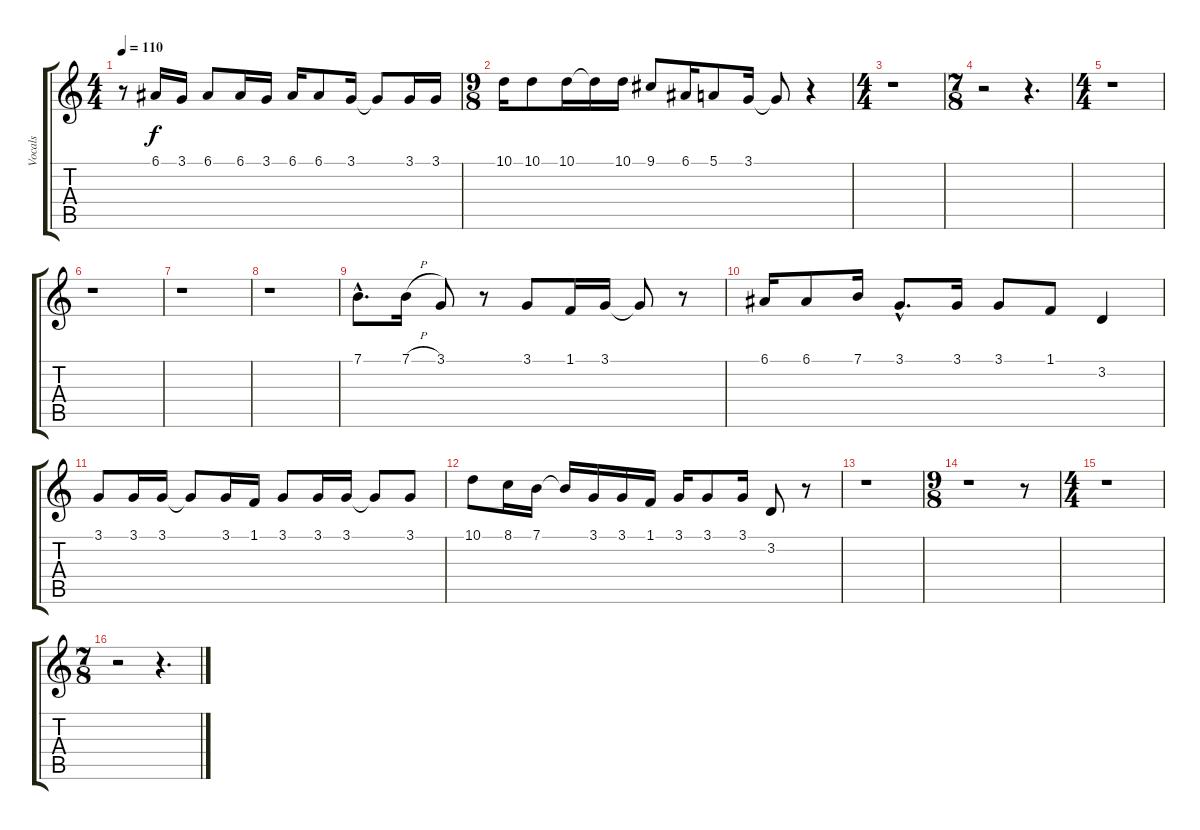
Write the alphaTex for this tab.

\track ("Vocals" "Vocals") {instrument violin}
\staff {score tabs}
\tuning (E4 B3 G3 D3 A2 E2) {hide}
\ts (4 4)
\tempo 110
\clef g2
\ks c
r.8{dy f} 6.1.16 3.1.16 6.1.8 6.1.16 3.1.16 6.1.16 6.1.8 3.1.16 3.1{t}.8 3.1.16 3.1.16 |
\ts (9 8)
10.1.16 10.1.8 10.1.16 10.1{t}.16 10.1.16 9.1.8 6.1.16 5.1.8 3.1.16 3.1{t}.8 r.4 |
\ts (4 4)
r.1 |
\ts (7 8)
r.2 r.4{d} |
\ts (4 4)
r.1 |
r.1 |
r.1 |
r.1 |
7.1{hac}.8{d} 7.1{h}.16 3.1.8 r.8 3.1.8 1.1.16 3.1.16 3.1{t}.8 r.8 |
6.1.16 6.1.8 7.1.16 3.1{hac}.8{d} 3.1.16 3.1.8 1.1.8 3.2.4 |
3.1.8 3.1.16 3.1.16 3.1{t}.8 3.1.16 1.1.16 3.1.8 3.1.16 3.1.16 3.1{t}.8 3.1.8 |
10.1.8 8.1.16 7.1.16 7.1{t}.16 3.1.16 3.1.16 1.1.16 3.1.16 3.1.8 3.1.16 3.2.8 r.8 |
r.1 |
\ts (9 8)
r.1 r.8 |
\ts (4 4)
r.1 |
\ts (7 8)
r.2 r.4{d}
